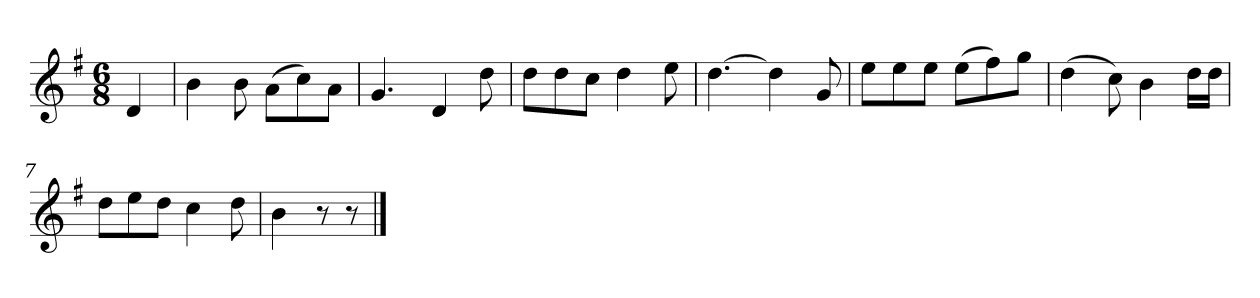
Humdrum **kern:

**kern
*part1
*staff1
*k[f#]
*M6/8
*MM120
=
4d
=1
4b
8b
(8aL
8cc)
8aJ
=2
4.g
4d
8dd
=3
8ddL
8dd
8ccJ
4dd
8ee
=4
[4.dd
4dd]
8g
=5
8eeL
8ee
8eeJ
(8eeL
8ff#)
8ggJ
=6
(4dd
8cc)
4b
16ddLL
16ddJJ
=7
8ddL
8ee
8ddJ
4cc
8dd
=8
4b
8r
8r
==
*-
